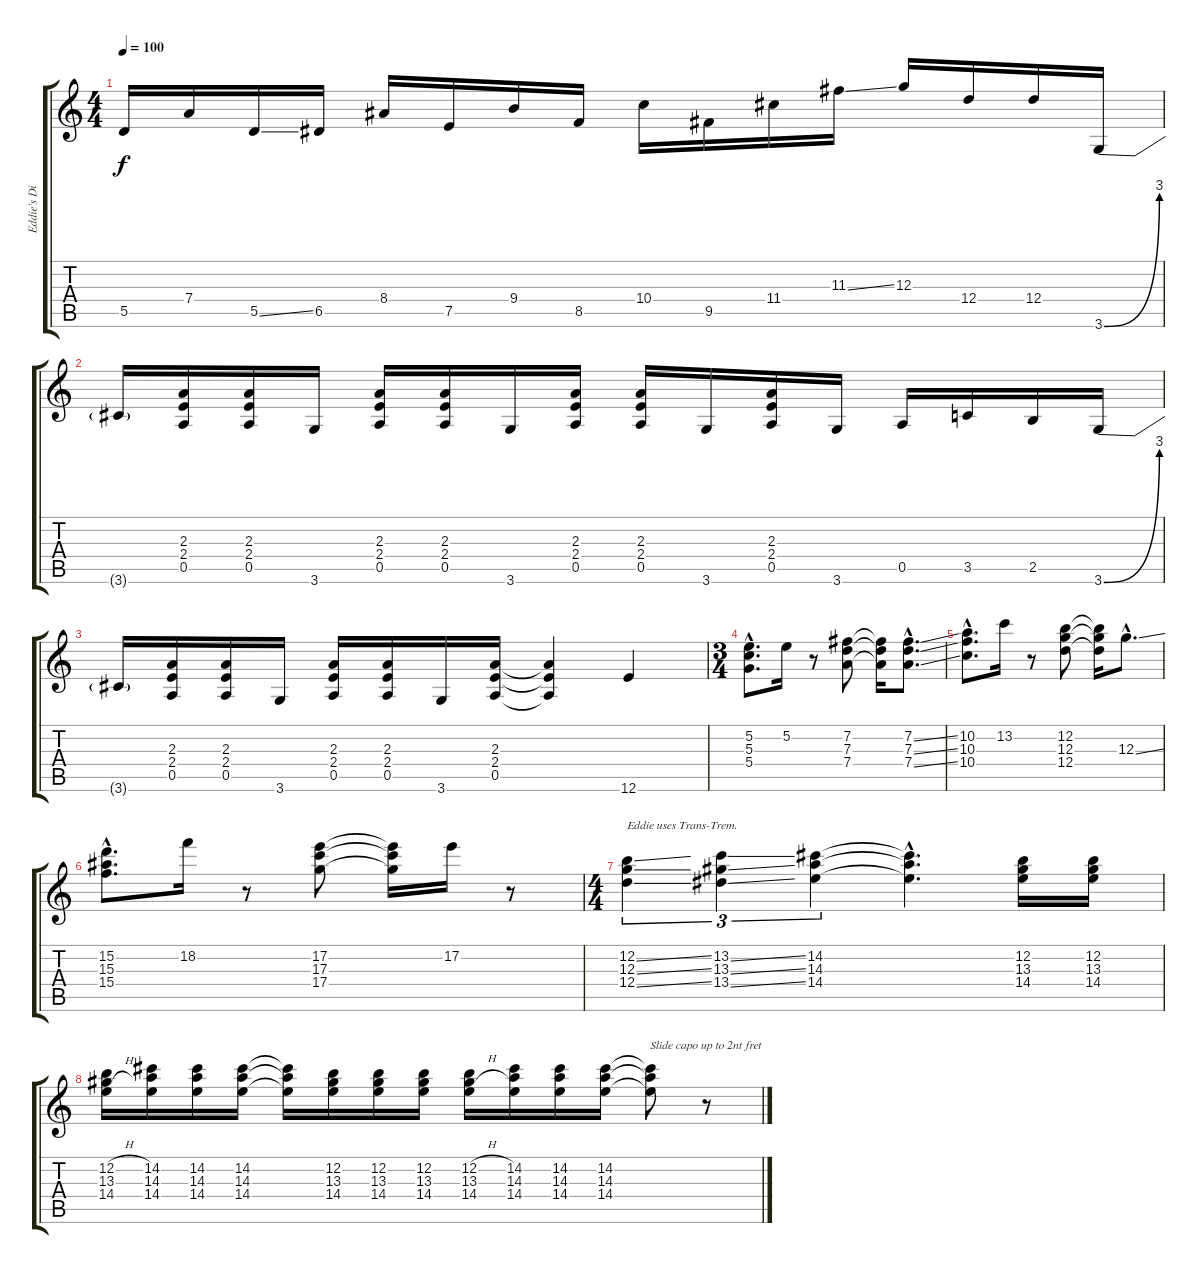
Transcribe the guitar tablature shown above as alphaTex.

\track ("Eddie's Distorsion" "Eddie's Di") {instrument overdrivenguitar}
\staff {score tabs}
\tuning (E4 B3 G3 D3 A2 E2) {hide}
\ts (4 4)
\tempo 100
\clef g2
\ks c
5.5.16{dy f} 7.4.16 5.5{ss}.16 6.5.16 8.4.16 7.5.16 9.4.16 8.5.16 10.4.16 9.5.16 11.4.16 11.3{ss}.16 12.3.16 12.4.16 12.4.16 3.6{be (bend 0 0 60 12)}.16 |
3.6{t}.16 (2.3 2.4 0.5).16 (2.3 2.4 0.5).16 3.6.16 (2.3 2.4 0.5).16 (2.3 2.4 0.5).16 3.6.16 (2.3 2.4 0.5).16 (2.3 2.4 0.5).16 3.6.16 (2.3 2.4 0.5).16 3.6.16 0.5.16 3.5.16 2.5.16 3.6{be (bend 0 0 60 12)}.16 |
3.6{t}.16 (2.3 2.4 0.5).16 (2.3 2.4 0.5).16 3.6.16 (2.3 2.4 0.5).16 (2.3 2.4 0.5).16 3.6.16 (2.3 2.4 0.5).16 (2.3{t} 2.4{t} 0.5{t}).4 12.6.4 |
\ts (3 4)
(5.2{hac} 5.3{hac} 5.4{hac}).8{d} 5.2.16 r.8 (7.2 7.3 7.4).8 (7.2{t} 7.3{t} 7.4{t}).16 (7.2{ss hac} 7.3{ss hac} 7.4{ss hac}).8{d} |
(10.2{hac} 10.3{hac} 10.4{hac}).8{d} 13.2.16 r.8 (12.2 12.3 12.4).8 (12.2{t} 12.3{t} 12.4{t}).16 12.3{ss hac}.8{d} |
(15.2{hac} 15.3{hac} 15.4{hac}).8{d} 18.2.16 r.8 (17.2 17.3 17.4).8 (17.2{t} 17.3{t} 17.4{t}).16 17.2.16 r.8 |
\ts (4 4)
(12.2{ss} 12.3{ss} 12.4{ss}).4{tu (3 2) txt "Eddie uses Trans-Trem."} (13.2{ss} 13.3{ss} 13.4{ss}).4{tu (3 2)} (14.2 14.3 14.4).4{tu (3 2)} (14.2{hac t} 14.3{hac t} 14.4{hac t}).4{d} (12.2 13.3 14.4).16 (12.2 13.3 14.4).16 |
(12.2{h} 13.3{h} 14.4).16 (14.2 14.3 14.4).16 (14.2 14.3 14.4).16 (14.2 14.3 14.4).16 (14.2{t} 14.3{t} 14.4{t}).16 (12.2 13.3 14.4).16 (12.2 13.3 14.4).16 (12.2 13.3 14.4).16 (12.2{h} 13.3{h} 14.4).16 (14.2 14.3 14.4).16 (14.2 14.3 14.4).16 (14.2 14.3 14.4).16 (14.2{t} 14.3{t} 14.4{t}).8{txt "Slide capo up to 2nt fret"} r.8
